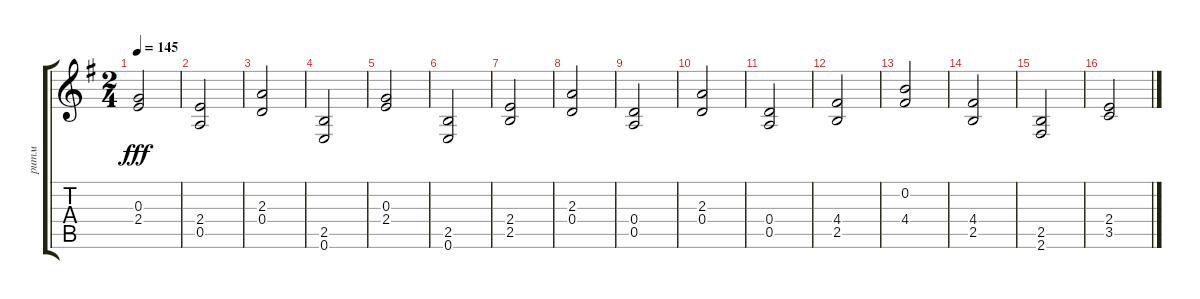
\track ("ритм" "ритм") {instrument acousticguitarsteel}
\staff {score tabs}
\tuning (E4 B3 G3 D3 A2 E2) {hide}
\ts (2 4)
\tempo 145
\clef g2
\ks eminor
(0.3 2.4).2{dy fff} |
(2.4 0.5).2 |
(2.3 0.4).2 |
(2.5 0.6).2 |
(0.3 2.4).2 |
(2.5 0.6).2 |
(2.4 2.5).2 |
(2.3 0.4).2 |
(0.4 0.5).2 |
(2.3 0.4).2 |
(0.4 0.5).2 |
(4.4 2.5).2 |
(0.2 4.4).2 |
(4.4 2.5).2 |
(2.5 2.6).2 |
(2.4 3.5).2
